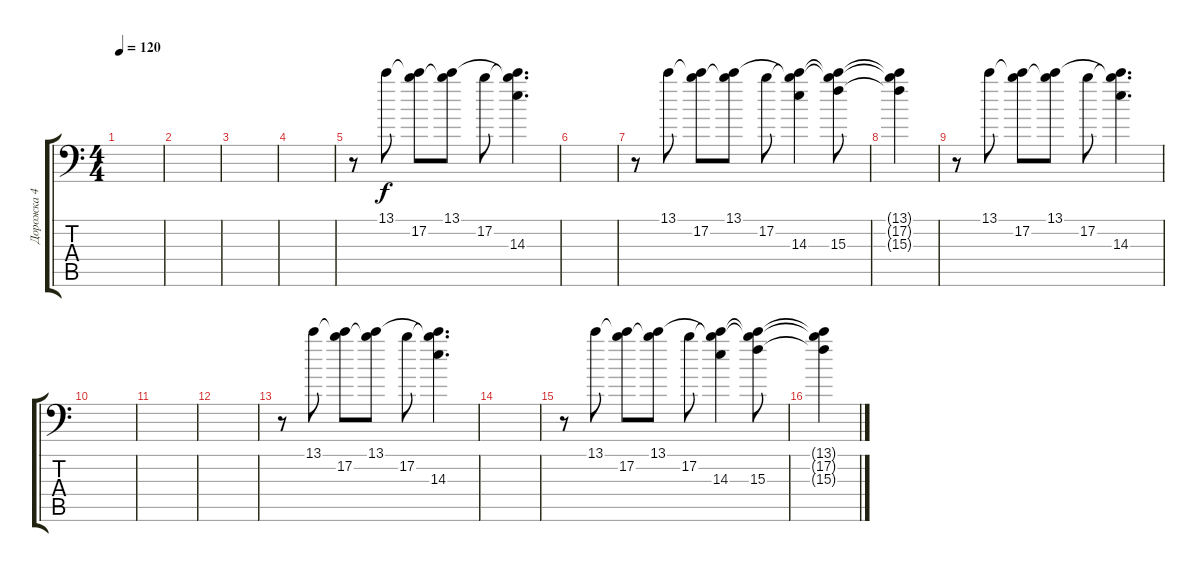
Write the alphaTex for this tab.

\track ("Дорожка 4" "Дорожка 4") {instrument distortionguitar}
\staff {score tabs}
\tuning (B3 Gb3 D3 A2 E2 A1) {hide}
\ts (4 4)
\tempo 120
\clef f4
\ks c
|
|
|
|
r.8 13.1.8 (13.1{t} 17.2).8 (13.1 17.2{t}).8 17.2.8 (13.1{t} 17.2{t} 14.3).4{d} |
|
r.8 13.1.8 (13.1{t} 17.2).8 (13.1 17.2{t}).8 17.2.8 (13.1{t} 17.2{t} 14.3).4 (13.1{t} 17.2{t} 15.3).8 |
(13.1{t} 17.2{t} 15.3{t}).4 |
r.8 13.1.8 (13.1{t} 17.2).8 (13.1 17.2{t}).8 17.2.8 (13.1{t} 17.2{t} 14.3).4{d} |
|
|
|
r.8 13.1.8 (13.1{t} 17.2).8 (13.1 17.2{t}).8 17.2.8 (13.1{t} 17.2{t} 14.3).4{d} |
|
r.8 13.1.8 (13.1{t} 17.2).8 (13.1 17.2{t}).8 17.2.8 (13.1{t} 17.2{t} 14.3).4 (13.1{t} 17.2{t} 15.3).8 |
(13.1{t} 17.2{t} 15.3{t}).4
